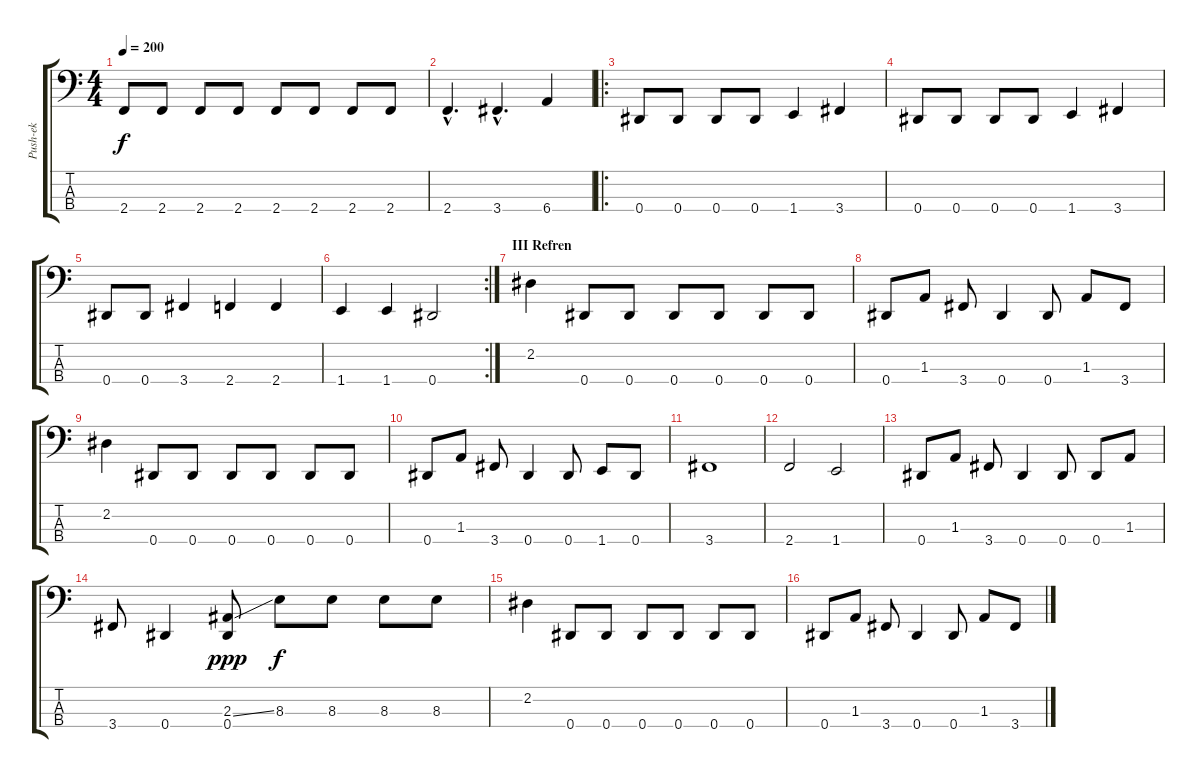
\track ("Push-ek" "Push-ek") {instrument electricbasspick}
\staff {score tabs}
\tuning (Gb2 Db2 Ab1 Eb1) {hide}
\ts (4 4)
\tempo 200
\clef f4
\ks c
2.4.8{dy f} 2.4.8 2.4.8 2.4.8 2.4.8 2.4.8 2.4.8 2.4.8 |
2.4{hac}.4{d} 3.4{hac}.4{d} 6.4.4 |
\ro
0.4.8 0.4.8 0.4.8 0.4.8 1.4.4 3.4.4 |
0.4.8 0.4.8 0.4.8 0.4.8 1.4.4 3.4.4 |
0.4.8 0.4.8 3.4.4 2.4.4 2.4.4 |
\rc 2
1.4.4 1.4.4 0.4.2 |
\section ("" "III Refren")
2.2.4 0.4.8 0.4.8 0.4.8 0.4.8 0.4.8 0.4.8 |
0.4.8 1.3.8 3.4.8 0.4.4 0.4.8 1.3.8 3.4.8 |
2.2.4 0.4.8 0.4.8 0.4.8 0.4.8 0.4.8 0.4.8 |
0.4.8 1.3.8 3.4.8 0.4.4 0.4.8 1.4.8 0.4.8 |
3.4.1 |
2.4.2 1.4.2 |
0.4.8 1.3.8 3.4.8 0.4.4 0.4.8 0.4.8 1.3.8 |
3.4.8 0.4.4 (2.3{ss} 0.4).8{dy ppp} 8.3.8{dy f} 8.3.8 8.3.8 8.3.8 |
2.2.4 0.4.8 0.4.8 0.4.8 0.4.8 0.4.8 0.4.8 |
0.4.8 1.3.8 3.4.8 0.4.4 0.4.8 1.3.8 3.4.8
